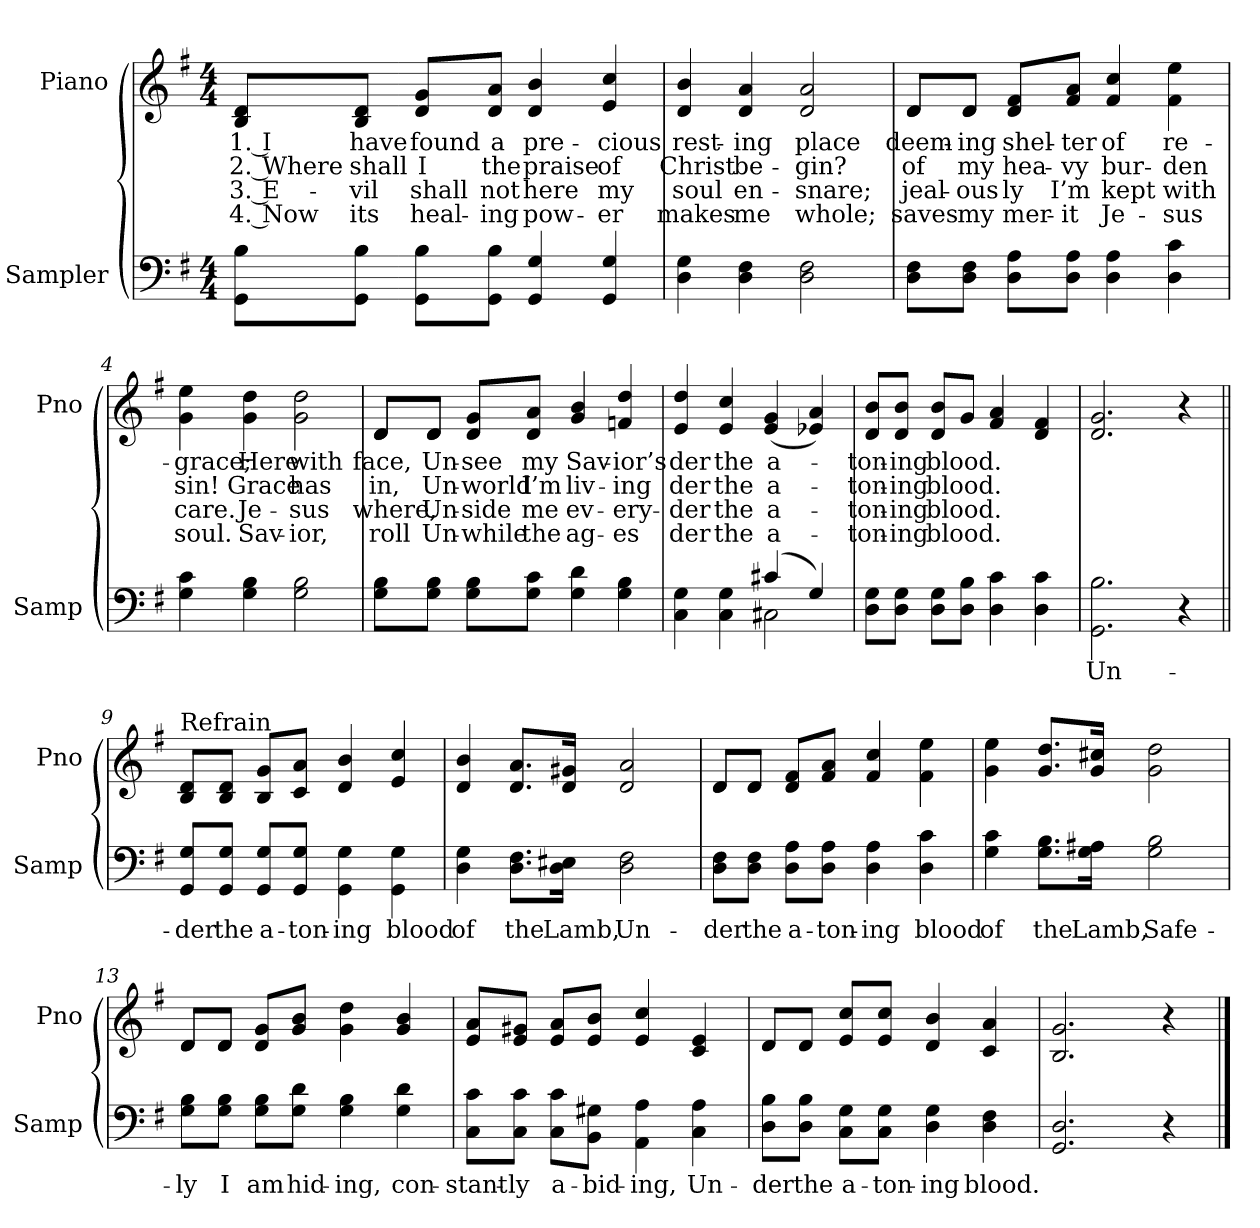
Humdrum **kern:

**kern	**text	**kern	**text	**text	**text	**text
*part2	*part2	*part1	*part1	*part1	*part1	*part1
*staff2	*staff2	*staff1	*staff1	*staff1	*staff1	*staff1
*I"Sampler	*	*I"Piano	*	*	*	*
*I'Samp	*	*I'Pno	*	*	*	*
*clefF4	*	*clefG2	*	*	*	*
*k[f#]	*	*k[f#]	*	*	*	*
*G:	*	*G:	*	*	*	*
*M4/4	*	*M4/4	*	*	*	*
=1	=1	=1	=1	=1	=1	=1
8GG\ 8B\L	.	8B/ 8d/L	1. I	2. Where	3. E-	4. Now
8GG\ 8B\J	.	8B/ 8d/J	have	shall	-vil	its
8GG\ 8B\L	.	8d/ 8g/L	found	I	shall	heal-
8GG\ 8B\J	.	8d/ 8a/J	a	the	not	-ing
4GG 4G	.	4d 4b	pre-	praise	here	pow-
4GG 4G	.	4e 4cc	-cious	of	my	-er
=2	=2	=2	=2	=2	=2	=2
4D 4G	.	4d 4b	rest-	Christ	soul	makes
4D 4F#	.	4d 4a	-ing	be-	en-	me
2D 2F#	.	2d/ 2a/	place	-gin?	-snare;	whole;
=3	=3	=3	=3	=3	=3	=3
*	*	*^	*	*	*	*
8D\ 8F#\L	.	8d/L	8d/L	-deem-	of	jeal-	saves
8D\ 8F#\J	.	8d/J	8d/J	-ing	my	-ous	my
8D\ 8A\L	.	8d/ 8f#/L	2.ryy	shel-	hea-	-ly	mer-
8D\ 8A\J	.	8f#/ 8a/J	.	-ter	-vy	I’m	-it
4D 4A	.	4f# 4cc	.	of	bur-	kept	Je-
4D 4c	.	4f# 4ee	.	re-	-den	with	-sus
*	*	*v	*v	*	*	*	*
=4	=4	=4	=4	=4	=4	=4
4G 4c	.	4g 4ee	grace;	sin!	care.	soul.
4G 4B	.	4g 4dd	Here	Grace	Je-	Sav-
2G 2B	.	2g 2dd	with	has	-sus	-ior,
=5	=5	=5	=5	=5	=5	=5
*	*	*^	*	*	*	*
8G\ 8B\L	.	8d/L	8d/L	face,	in,	-where,	roll
8G\ 8B\J	.	8d/J	8d/J	Un-	Un-	Un-	Un-
8G\ 8B\L	.	8d/ 8g/L	2.ryy	see	world	-side	while
8G\ 8c\J	.	8d/ 8a/J	.	my	I’m	me	the
4G 4d	.	4g 4b	.	Sav-	liv-	ev-	ag-
4G 4B	.	4fn 4dd	.	-ior’s	-ing	-ery-	-es
*	*	*v	*v	*	*	*	*
=6	=6	=6	=6	=6	=6	=6
*^	*	*	*	*	*	*
4C 4G	2ryy	.	4e 4dd	-der	-der	-der	-der
4C 4G	.	.	4e 4cc	the	the	the	the
(4c#X/	2C#X	.	(4e 4g	a-	a-	a-	a-
4G/)	.	.	4e-X 4a)	.	.	.	.
*v	*v	*	*	*	*	*	*
=7	=7	=7	=7	=7	=7	=7
8D\ 8G\L	.	8d/ 8b/L	-ton-	-ton-	-ton-	-ton-
8D\ 8G\J	.	8d/ 8b/J	-ing	-ing	-ing	-ing
8D\ 8G\L	.	8d/ 8b/L	blood.	blood.	blood.	blood.
8D\ 8B\J	.	8g/J	.	.	.	.
4D 4c	.	4f# 4a	.	.	.	.
4D 4c	.	4d 4f#	.	.	.	.
=8	=8	=8	=8	=8	=8	=8
2.GG 2.B	Un-	2.d/ 2.g/	.	.	.	.
4r	.	4r	.	.	.	.
=9||	=9||	=9||	=9||	=9||	=9||	=9||
!	!	!LO:TX:t=Refrain	!	!	!	!
8GG/ 8G/L	-der	8B/ 8d/L	.	.	.	.
8GG/ 8G/J	the	8B/ 8d/J	.	.	.	.
8GG/ 8G/L	a-	8B/ 8g/L	.	.	.	.
8GG/ 8G/J	-ton-	8c/ 8a/J	.	.	.	.
4GG\ 4G\	-ing	4d 4b	.	.	.	.
4GG\ 4G\	blood	4e 4cc	.	.	.	.
=10	=10	=10	=10	=10	=10	=10
4D 4G	of	4d 4b	.	.	.	.
8.D\ 8.F#\L	the	8.d/ 8.a/L	.	.	.	.
16D\ 16E#X\Jk	Lamb,	16d/ 16g#X/Jk	.	.	.	.
2D 2F#	Un-	2d 2a	.	.	.	.
=11	=11	=11	=11	=11	=11	=11
*	*	*^	*	*	*	*
8D\ 8F#\L	-der	8d/L	8d/L	.	.	.	.
8D\ 8F#\J	the	8d/J	8d/J	.	.	.	.
8D\ 8A\L	a-	8d/ 8f#/L	2.ryy	.	.	.	.
8D\ 8A\J	-ton-	8f#/ 8a/J	.	.	.	.	.
4D 4A	-ing	4f# 4cc	.	.	.	.	.
4D 4c	blood	4f# 4ee	.	.	.	.	.
*	*	*v	*v	*	*	*	*
=12	=12	=12	=12	=12	=12	=12
4G 4c	of	4g 4ee	.	.	.	.
8.G\ 8.B\L	the	8.g/ 8.dd/L	.	.	.	.
16G\ 16A#X\Jk	Lamb,	16g/ 16cc#X/Jk	.	.	.	.
2G 2B	Safe-	2g 2dd	.	.	.	.
=13	=13	=13	=13	=13	=13	=13
*	*	*^	*	*	*	*
8G\ 8B\L	-ly	8d/L	8d/L	.	.	.	.
8G\ 8B\J	I	8d/J	8d/J	.	.	.	.
8G\ 8B\L	am	8d/ 8g/L	2.ryy	.	.	.	.
8G\ 8d\J	hid-	8g/ 8b/J	.	.	.	.	.
4G 4B	-ing,	4g 4dd	.	.	.	.	.
4G 4d	con-	4g 4b	.	.	.	.	.
*	*	*v	*v	*	*	*	*
=14	=14	=14	=14	=14	=14	=14
8C\ 8c\L	-stant-	8e/ 8a/L	.	.	.	.
8C\ 8c\J	-ly	8e/ 8g#X/J	.	.	.	.
8C\ 8c\L	a-	8e/ 8a/L	.	.	.	.
8BB\ 8G#X\J	-bid-	8e/ 8b/J	.	.	.	.
4AA 4A	-ing,	4e 4cc	.	.	.	.
4C 4A	Un-	4c 4e	.	.	.	.
=15	=15	=15	=15	=15	=15	=15
8D\ 8B\L	-der	8d/L	.	.	.	.
8D\ 8B\J	the	8d/J	.	.	.	.
8C\ 8G\L	a-	8e/ 8cc/L	.	.	.	.
8C\ 8G\J	-ton-	8e/ 8cc/J	.	.	.	.
4D 4G	-ing	4d 4b	.	.	.	.
4D 4F#	blood.	4c 4a	.	.	.	.
=16	=16	=16	=16	=16	=16	=16
2.GG 2.D	.	2.B 2.g	.	.	.	.
4r	.	4r	.	.	.	.
==	==	==	==	==	==	==
*-	*-	*-	*-	*-	*-	*-
